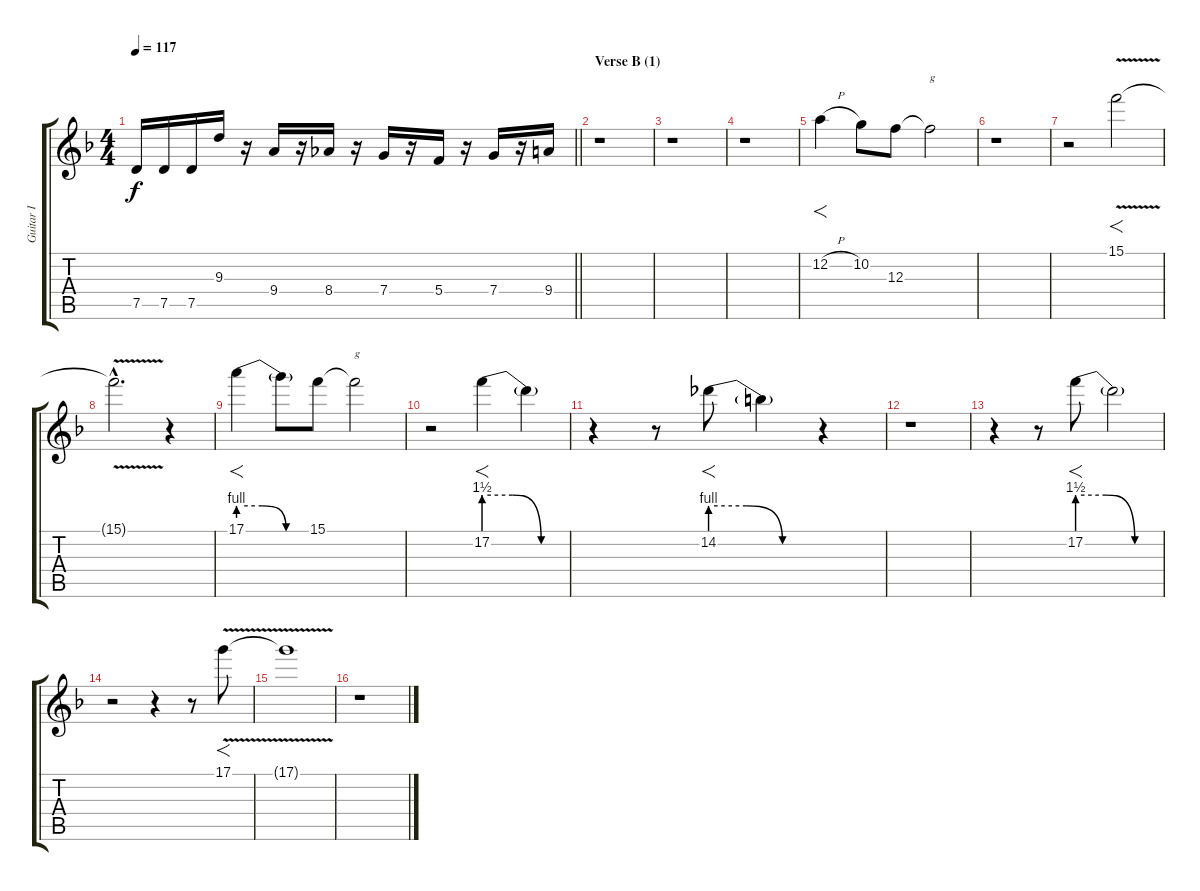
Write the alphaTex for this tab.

\track ("Guitar I" "Guitar I") {instrument distortionguitar}
\staff {score tabs}
\tuning (D4 A3 F3 C3 G2 D2) {hide}
\ts (4 4)
\tempo 117
\clef g2
\barLineRight lightlight
\ks dminor
7.5.16{dy f} 7.5.16 7.5.16 9.3.16 r.16 9.4.16 r.16 8.4.16 r.16 7.4.16 r.16 5.4.16 r.16 7.4.16 r.16 9.4.16 |
\section ("" "Verse B (1)")
r.1 |
r.1 |
r.1 |
12.2{h}.4{f} 10.2.8 12.3.8 12.3{t}.2{txt "g"} |
r.1 |
r.2 15.1{v}.2{f} |
15.1{hac t}.2{d} r.4 |
17.1{be (custom 0 4 20 4 40 0 60 0)}.4{f} 17.1{t}.8 15.1.8 15.1{t}.2{txt "g"} |
r.2 17.2{be (custom 0 6 20 6 40 0 60 0)}.4{f} 17.2{t}.4 |
r.4 r.8 14.2{be (custom 0 4 20 4 40 0 60 0)}.8{f} 14.2{t}.4 r.4 |
r.1 |
r.4 r.8 17.2{be (custom 0 6 20 6 40 0 60 0)}.8{f} 17.2{t}.2 |
r.2 r.4 r.8 17.1{v}.8{f} |
17.1{t}.1 |
r.1
